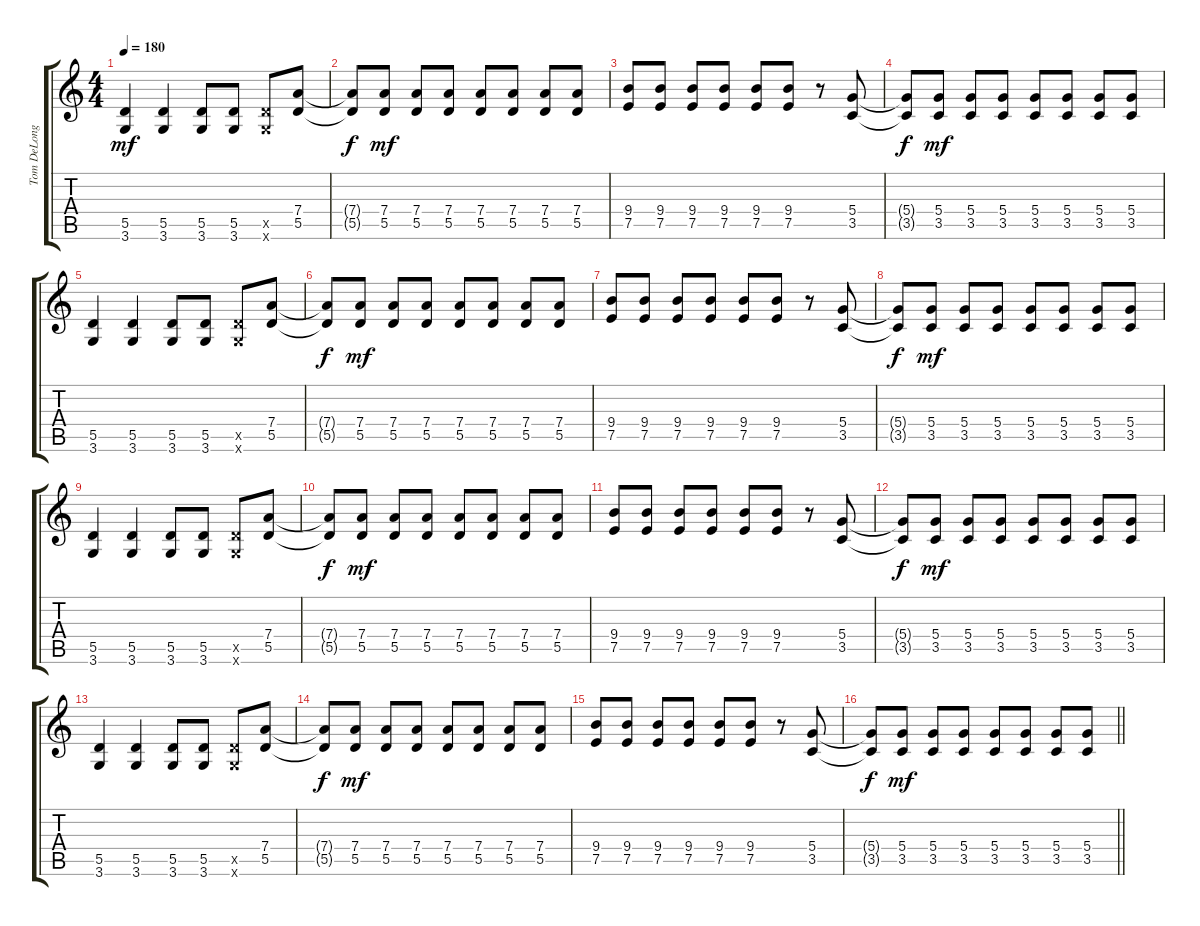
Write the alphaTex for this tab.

\track ("Tom DeLonge 1" "Tom DeLong") {instrument electricguitarclean}
\staff {score tabs}
\tuning (E4 B3 G3 D3 A2 E2) {hide}
\ts (4 4)
\tempo 180
\clef g2
\ks c
(5.5 3.6).4{dy mf} (5.5 3.6).4 (5.5 3.6).8 (5.5 3.6).8 (5.5{x} 3.6{x}).8 (7.4 5.5).8 |
(7.4{t} 5.5{t}).8{dy f} (7.4 5.5).8{dy mf} (7.4 5.5).8 (7.4 5.5).8 (7.4 5.5).8 (7.4 5.5).8 (7.4 5.5).8 (7.4 5.5).8 |
(9.4 7.5).8 (9.4 7.5).8 (9.4 7.5).8 (9.4 7.5).8 (9.4 7.5).8 (9.4 7.5).8 r.8 (5.4 3.5).8 |
(5.4{t} 3.5{t}).8{dy f} (5.4 3.5).8{dy mf} (5.4 3.5).8 (5.4 3.5).8 (5.4 3.5).8 (5.4 3.5).8 (5.4 3.5).8 (5.4 3.5).8 |
(5.5 3.6).4 (5.5 3.6).4 (5.5 3.6).8 (5.5 3.6).8 (5.5{x} 3.6{x}).8 (7.4 5.5).8 |
(7.4{t} 5.5{t}).8{dy f} (7.4 5.5).8{dy mf} (7.4 5.5).8 (7.4 5.5).8 (7.4 5.5).8 (7.4 5.5).8 (7.4 5.5).8 (7.4 5.5).8 |
(9.4 7.5).8 (9.4 7.5).8 (9.4 7.5).8 (9.4 7.5).8 (9.4 7.5).8 (9.4 7.5).8 r.8 (5.4 3.5).8 |
(5.4{t} 3.5{t}).8{dy f} (5.4 3.5).8{dy mf} (5.4 3.5).8 (5.4 3.5).8 (5.4 3.5).8 (5.4 3.5).8 (5.4 3.5).8 (5.4 3.5).8 |
(5.5 3.6).4 (5.5 3.6).4 (5.5 3.6).8 (5.5 3.6).8 (5.5{x} 3.6{x}).8 (7.4 5.5).8 |
(7.4{t} 5.5{t}).8{dy f} (7.4 5.5).8{dy mf} (7.4 5.5).8 (7.4 5.5).8 (7.4 5.5).8 (7.4 5.5).8 (7.4 5.5).8 (7.4 5.5).8 |
(9.4 7.5).8 (9.4 7.5).8 (9.4 7.5).8 (9.4 7.5).8 (9.4 7.5).8 (9.4 7.5).8 r.8 (5.4 3.5).8 |
(5.4{t} 3.5{t}).8{dy f} (5.4 3.5).8{dy mf} (5.4 3.5).8 (5.4 3.5).8 (5.4 3.5).8 (5.4 3.5).8 (5.4 3.5).8 (5.4 3.5).8 |
(5.5 3.6).4 (5.5 3.6).4 (5.5 3.6).8 (5.5 3.6).8 (5.5{x} 3.6{x}).8 (7.4 5.5).8 |
(7.4{t} 5.5{t}).8{dy f} (7.4 5.5).8{dy mf} (7.4 5.5).8 (7.4 5.5).8 (7.4 5.5).8 (7.4 5.5).8 (7.4 5.5).8 (7.4 5.5).8 |
(9.4 7.5).8 (9.4 7.5).8 (9.4 7.5).8 (9.4 7.5).8 (9.4 7.5).8 (9.4 7.5).8 r.8 (5.4 3.5).8 |
\barLineRight lightlight
(5.4{t} 3.5{t}).8{dy f} (5.4 3.5).8{dy mf} (5.4 3.5).8 (5.4 3.5).8 (5.4 3.5).8 (5.4 3.5).8 (5.4 3.5).8 (5.4 3.5).8
